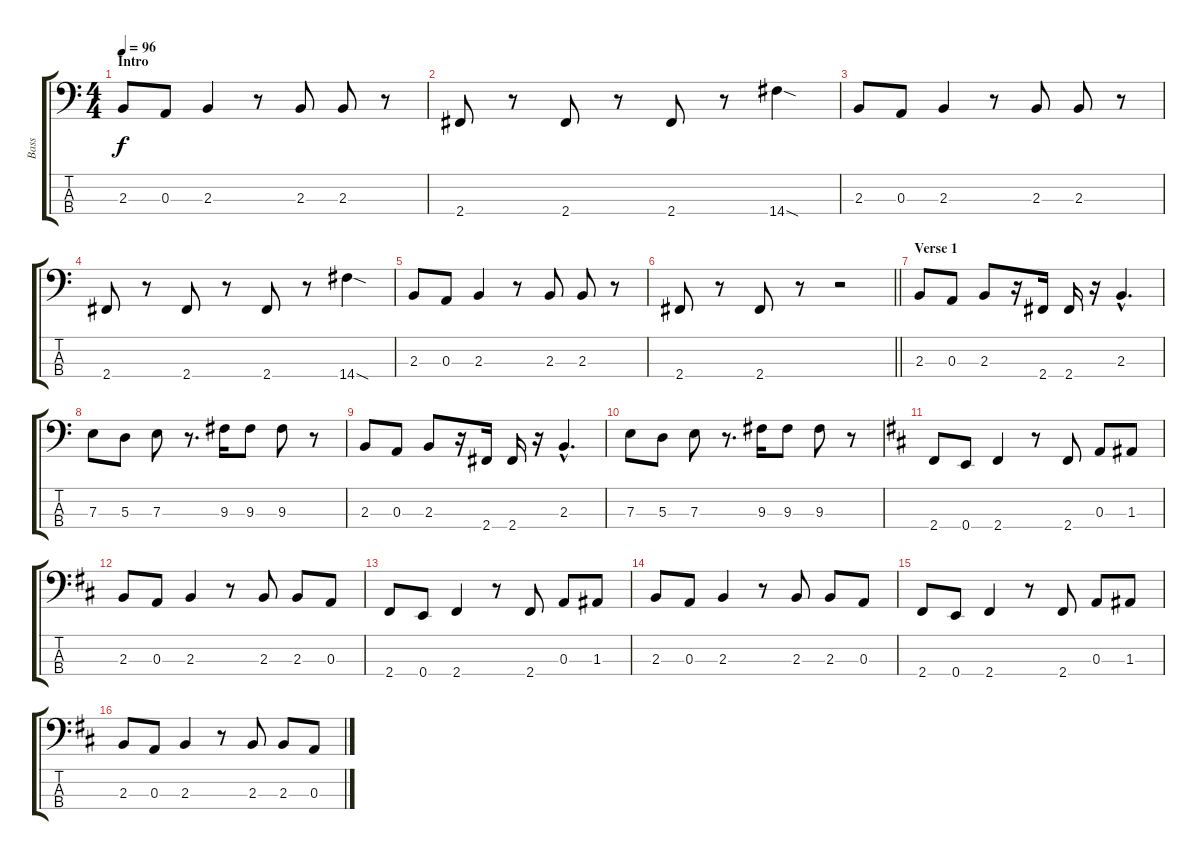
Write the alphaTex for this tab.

\track ("Bass" "Bass") {instrument electricbasspick}
\staff {score tabs}
\tuning (G2 D2 A1 E1) {hide}
\ts (4 4)
\section ("" "Intro")
\tempo 96
\clef f4
\ks c
2.3.8{dy f instrument electricbasspick} 0.3.8 2.3.4 r.8 2.3.8 2.3.8 r.8 |
2.4.8 r.8 2.4.8 r.8 2.4.8 r.8 14.4{sod}.4 |
2.3.8 0.3.8 2.3.4 r.8 2.3.8 2.3.8 r.8 |
2.4.8 r.8 2.4.8 r.8 2.4.8 r.8 14.4{sod}.4 |
2.3.8 0.3.8 2.3.4 r.8 2.3.8 2.3.8 r.8 |
\barLineRight lightlight
2.4.8 r.8 2.4.8 r.8 r.2 |
\section ("" "Verse 1")
2.3.8 0.3.8 2.3.8 r.16 2.4.16 2.4.16 r.16 2.3{hac}.4{d} |
7.3.8 5.3.8 7.3.8 r.8{d} 9.3.16 9.3.8 9.3.8 r.8 |
2.3.8 0.3.8 2.3.8 r.16 2.4.16 2.4.16 r.16 2.3{hac}.4{d} |
7.3.8 5.3.8 7.3.8 r.8{d} 9.3.16 9.3.8 9.3.8 r.8 |
\ks d
2.4.8 0.4.8 2.4.4 r.8 2.4.8 0.3.8 1.3.8 |
2.3.8 0.3.8 2.3.4 r.8 2.3.8 2.3.8 0.3.8 |
2.4.8 0.4.8 2.4.4 r.8 2.4.8 0.3.8 1.3.8 |
2.3.8 0.3.8 2.3.4 r.8 2.3.8 2.3.8 0.3.8 |
2.4.8 0.4.8 2.4.4 r.8 2.4.8 0.3.8 1.3.8 |
2.3.8 0.3.8 2.3.4 r.8 2.3.8 2.3.8 0.3.8
